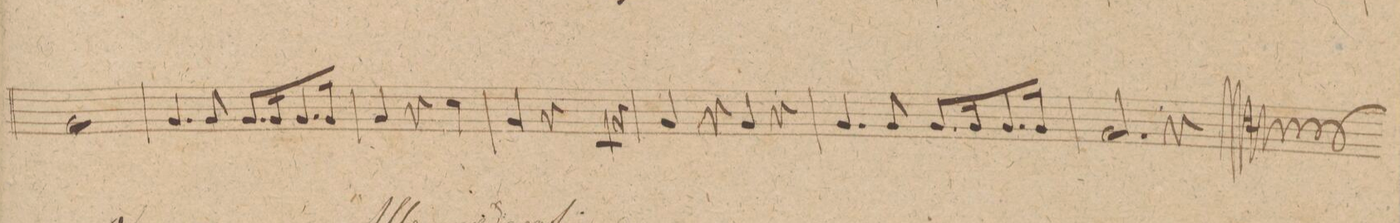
**kern	**dynam
*I"Trompetto. 2do in A.	*
*clefG2	*
*k[f#c#g#]	*
*met(c|)	*
*M2/2	*
1e	.
=46	=46
4.e/	.
8e/	.
8.e/L	.
16e/K	.
8.e/	.
16e/Jk	.
=47	=47
4e/	.
4r	.
4a\	.
4r	.
=48	=48
4e/	.
4r	.
4A/	.
4r	.
=49	=49
4e/	.
4r	.
4e/	.
4r	.
=50	=50
4.e/	.
8e/	.
8.e/L	.
16e/K	.
8.e/	.
16e/Jk	.
=51	=51
2.e/	.
4r	.
==	==
*-	*-
